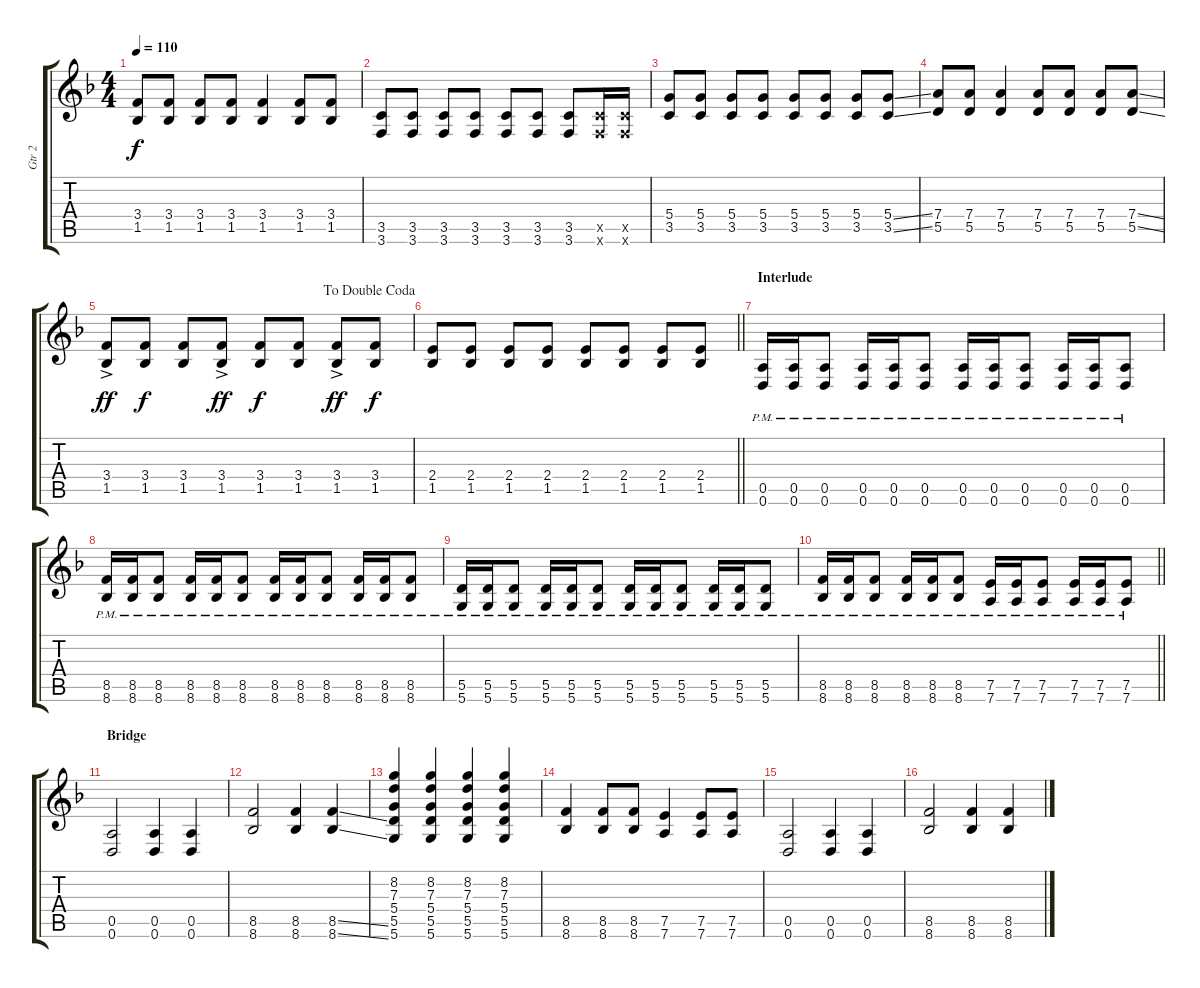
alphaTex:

\track ("Gtr 2" "Gtr 2") {instrument distortionguitar}
\staff {score tabs}
\tuning (E4 B3 G3 D3 A2 D2) {hide}
\ts (4 4)
\tempo 110
\clef g2
\ks f
(3.4 1.5).8{dy f} (3.4 1.5).8 (3.4 1.5).8 (3.4 1.5).8 (3.4 1.5).4 (3.4 1.5).8 (3.4 1.5).8 |
(3.5 3.6).8 (3.5 3.6).8 (3.5 3.6).8 (3.5 3.6).8 (3.5 3.6).8 (3.5 3.6).8 (3.5 3.6).8 (3.5{x} 3.6{x}).16 (3.5{x} 3.6{x}).16 |
(5.4 3.5).8 (5.4 3.5).8 (5.4 3.5).8 (5.4 3.5).8 (5.4 3.5).8 (5.4 3.5).8 (5.4 3.5).8 (5.4{ss} 3.5{ss}).8 |
(7.4 5.5).8 (7.4 5.5).8 (7.4 5.5).4 (7.4 5.5).8 (7.4 5.5).8 (7.4 5.5).8 (7.4{ss} 5.5{ss}).8 |
\jump dadoublecoda
(3.4{ac} 1.5{ac}).8{dy ff} (3.4 1.5).8{dy f} (3.4 1.5).8 (3.4{ac} 1.5{ac}).8{dy ff} (3.4 1.5).8{dy f} (3.4 1.5).8 (3.4{ac} 1.5{ac}).8{dy ff} (3.4 1.5).8{dy f} |
\barLineRight lightlight
(2.4 1.5).8 (2.4 1.5).8 (2.4 1.5).8 (2.4 1.5).8 (2.4 1.5).8 (2.4 1.5).8 (2.4 1.5).8 (2.4 1.5).8 |
\section ("" "Interlude")
(0.5{pm} 0.6{pm}).16 (0.5{pm} 0.6{pm}).16 (0.5{pm} 0.6{pm}).8 (0.5{pm} 0.6{pm}).16 (0.5{pm} 0.6{pm}).16 (0.5{pm} 0.6{pm}).8 (0.5{pm} 0.6{pm}).16 (0.5{pm} 0.6{pm}).16 (0.5{pm} 0.6{pm}).8 (0.5{pm} 0.6{pm}).16 (0.5{pm} 0.6{pm}).16 (0.5{pm} 0.6{pm}).8 |
(8.5{pm} 8.6{pm}).16 (8.5{pm} 8.6{pm}).16 (8.5{pm} 8.6{pm}).8 (8.5{pm} 8.6{pm}).16 (8.5{pm} 8.6{pm}).16 (8.5{pm} 8.6{pm}).8 (8.5{pm} 8.6{pm}).16 (8.5{pm} 8.6{pm}).16 (8.5{pm} 8.6{pm}).8 (8.5{pm} 8.6{pm}).16 (8.5{pm} 8.6{pm}).16 (8.5{pm} 8.6{pm}).8 |
(5.5{pm} 5.6{pm}).16 (5.5{pm} 5.6{pm}).16 (5.5{pm} 5.6{pm}).8 (5.5{pm} 5.6{pm}).16 (5.5{pm} 5.6{pm}).16 (5.5{pm} 5.6{pm}).8 (5.5{pm} 5.6{pm}).16 (5.5{pm} 5.6{pm}).16 (5.5{pm} 5.6{pm}).8 (5.5{pm} 5.6{pm}).16 (5.5{pm} 5.6{pm}).16 (5.5{pm} 5.6{pm}).8 |
\barLineRight lightlight
(8.5{pm} 8.6{pm}).16 (8.5{pm} 8.6{pm}).16 (8.5{pm} 8.6{pm}).8 (8.5{pm} 8.6{pm}).16 (8.5{pm} 8.6{pm}).16 (8.5{pm} 8.6{pm}).8 (7.5{pm} 7.6{pm}).16 (7.5{pm} 7.6{pm}).16 (7.5{pm} 7.6{pm}).8 (7.5{pm} 7.6{pm}).16 (7.5{pm} 7.6{pm}).16 (7.5{pm} 7.6{pm}).8 |
\section ("" "Bridge")
(0.5 0.6).2 (0.5 0.6).4 (0.5 0.6).4 |
(8.5 8.6).2 (8.5 8.6).4 (8.5{ss} 8.6{ss}).4 |
(8.2 7.3 5.4 5.5 5.6).4 (8.2 7.3 5.4 5.5 5.6).4 (8.2 7.3 5.4 5.5 5.6).4 (8.2 7.3 5.4 5.5 5.6).4 |
(8.5 8.6).4 (8.5 8.6).8 (8.5 8.6).8 (7.5 7.6).4 (7.5 7.6).8 (7.5 7.6).8 |
(0.5 0.6).2 (0.5 0.6).4 (0.5 0.6).4 |
(8.5 8.6).2 (8.5 8.6).4 (8.5{ss} 8.6{ss}).4
